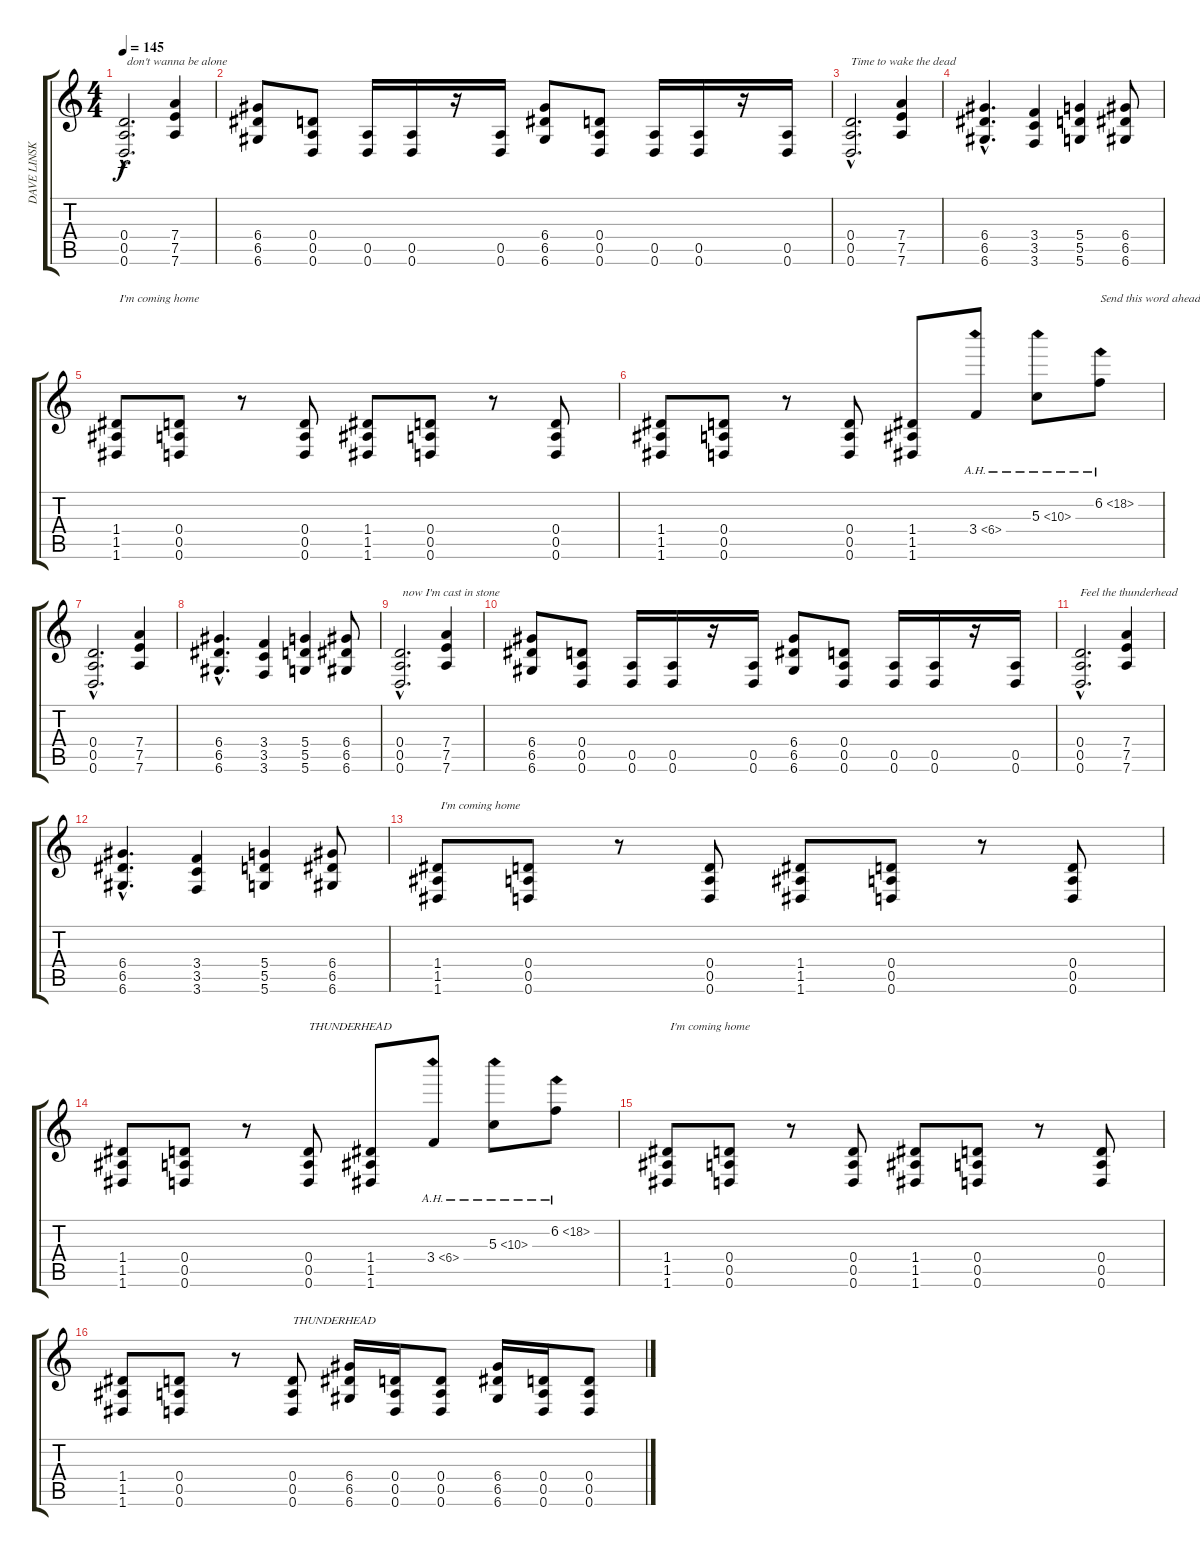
\track ("DAVE LINSK - rhythm & lead guitar" "DAVE LINSK") {instrument distortionguitar}
\staff {score tabs}
\tuning (E4 B3 G3 D3 A2 D2) {hide}
\ts (4 4)
\tempo 145
\clef g2
\ks c
(0.4{hac} 0.5{hac} 0.6{hac}).2{d txt " don't wanna be alone" dy f} (7.4 7.5 7.6).4 |
(6.4 6.5 6.6).8 (0.4 0.5 0.6).8 (0.5 0.6).16 (0.5 0.6).16 r.16 (0.5 0.6).16 (6.4 6.5 6.6).8 (0.4 0.5 0.6).8 (0.5 0.6).16 (0.5 0.6).16 r.16 (0.5 0.6).16 |
(0.4{hac} 0.5{hac} 0.6{hac}).2{d txt "Time to wake the dead "} (7.4 7.5 7.6).4 |
(6.4{hac} 6.5{hac} 6.6{hac}).4{d} (3.4 3.5 3.6).4 (5.4 5.5 5.6).4 (6.4 6.5 6.6).8 |
(1.4 1.5 1.6).8{txt " I'm coming home"} (0.4 0.5 0.6).8 r.8 (0.4 0.5 0.6).8 (1.4 1.5 1.6).8 (0.4 0.5 0.6).8 r.8 (0.4 0.5 0.6).8 |
(1.4 1.5 1.6).8 (0.4 0.5 0.6).8 r.8 (0.4 0.5 0.6).8 (1.4 1.5 1.6).8 3.4{ah 3}.8 5.3{ah 5}.8 6.2{ah 12}.8{txt "Send this word ahead"} |
(0.4{hac} 0.5{hac} 0.6{hac}).2{d} (7.4 7.5 7.6).4 |
(6.4{hac} 6.5{hac} 6.6{hac}).4{d} (3.4 3.5 3.6).4 (5.4 5.5 5.6).4 (6.4 6.5 6.6).8 |
(0.4{hac} 0.5{hac} 0.6{hac}).2{d txt " now I'm cast in stone"} (7.4 7.5 7.6).4 |
(6.4 6.5 6.6).8 (0.4 0.5 0.6).8 (0.5 0.6).16 (0.5 0.6).16 r.16 (0.5 0.6).16 (6.4 6.5 6.6).8 (0.4 0.5 0.6).8 (0.5 0.6).16 (0.5 0.6).16 r.16 (0.5 0.6).16 |
(0.4{hac} 0.5{hac} 0.6{hac}).2{d txt "Feel the thunderhead "} (7.4 7.5 7.6).4 |
(6.4{hac} 6.5{hac} 6.6{hac}).4{d} (3.4 3.5 3.6).4 (5.4 5.5 5.6).4 (6.4 6.5 6.6).8 |
(1.4 1.5 1.6).8{txt " I'm coming home"} (0.4 0.5 0.6).8 r.8 (0.4 0.5 0.6).8 (1.4 1.5 1.6).8 (0.4 0.5 0.6).8 r.8 (0.4 0.5 0.6).8 |
(1.4 1.5 1.6).8 (0.4 0.5 0.6).8 r.8 (0.4 0.5 0.6).8{txt "THUNDERHEAD"} (1.4 1.5 1.6).8 3.4{ah 3}.8 5.3{ah 5}.8 6.2{ah 12}.8 |
(1.4 1.5 1.6).8{txt " I'm coming home"} (0.4 0.5 0.6).8 r.8 (0.4 0.5 0.6).8 (1.4 1.5 1.6).8 (0.4 0.5 0.6).8 r.8 (0.4 0.5 0.6).8 |
(1.4 1.5 1.6).8 (0.4 0.5 0.6).8 r.8 (0.4 0.5 0.6).8{txt "THUNDERHEAD"} (6.4 6.5 6.6).16 (0.4 0.5 0.6).16 (0.4 0.5 0.6).8 (6.4 6.5 6.6).16 (0.4 0.5 0.6).16 (0.4 0.5 0.6).8
